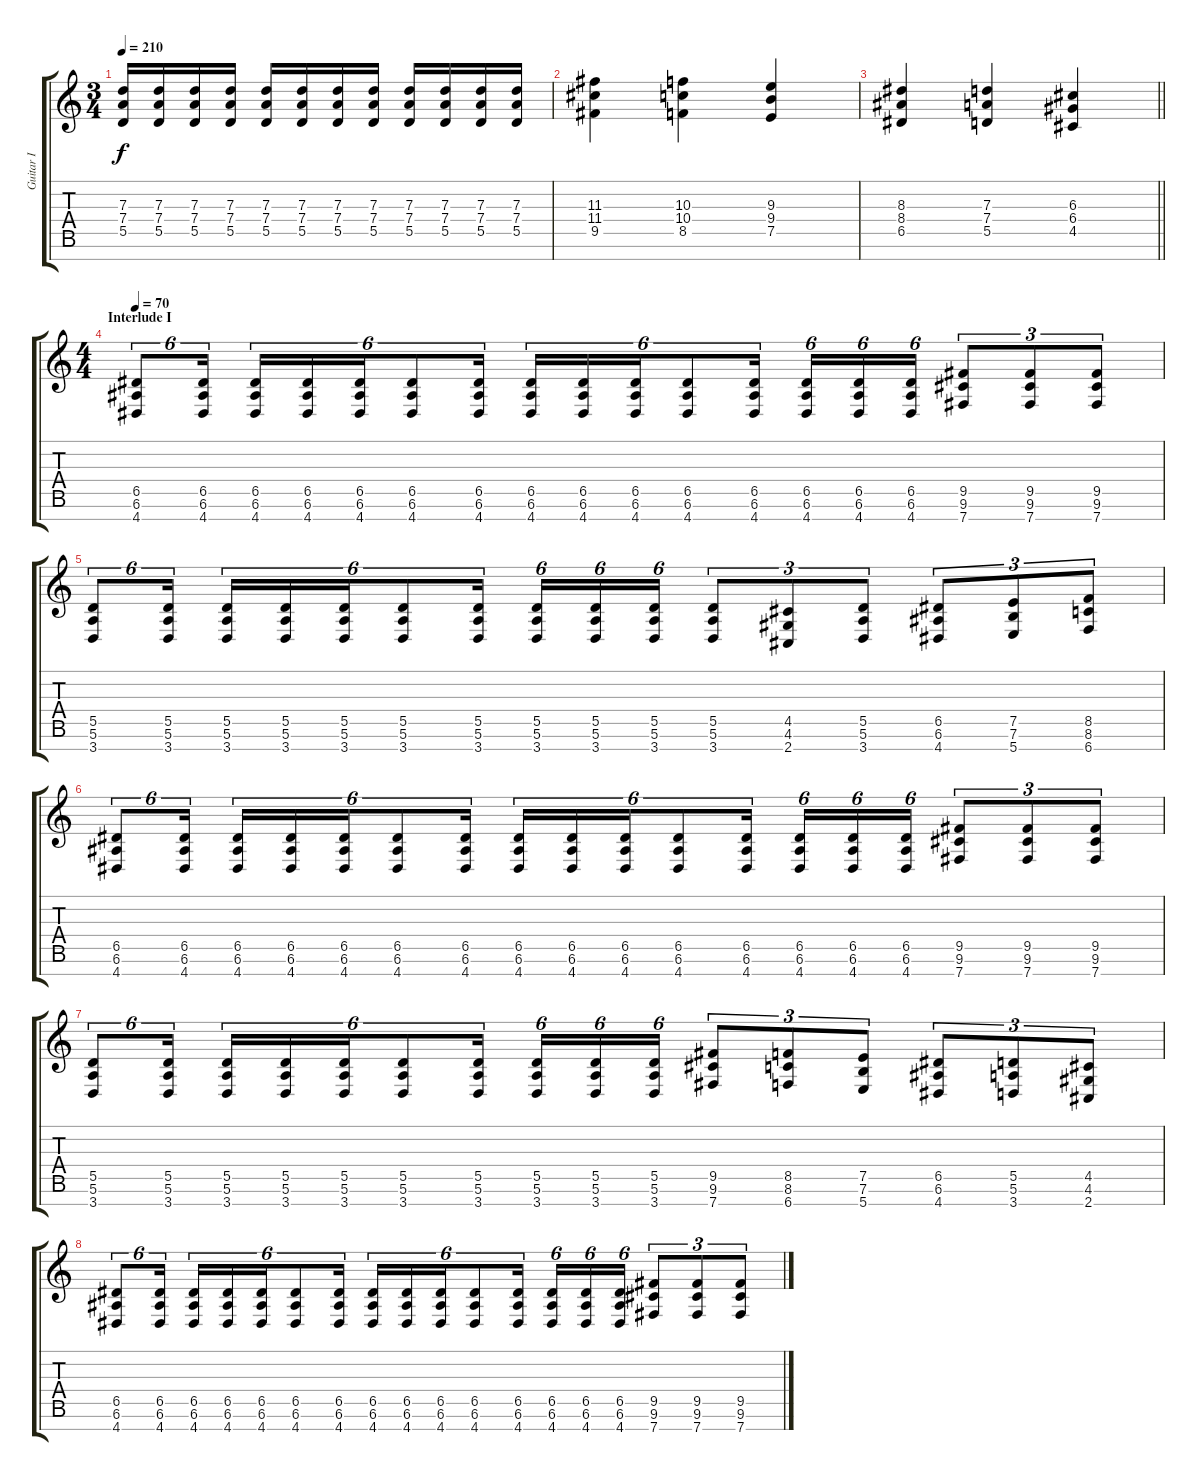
\track ("Guitar I" "Guitar I") {instrument distortionguitar}
\staff {score tabs}
\tuning (E4 B3 G3 D3 A2 E2 B1) {hide}
\ts (3 4)
\tempo 210
\clef g2
\ks c
(7.3 7.4 5.5).16{dy f} (7.3 7.4 5.5).16 (7.3 7.4 5.5).16 (7.3 7.4 5.5).16 (7.3 7.4 5.5).16 (7.3 7.4 5.5).16 (7.3 7.4 5.5).16 (7.3 7.4 5.5).16 (7.3 7.4 5.5).16 (7.3 7.4 5.5).16 (7.3 7.4 5.5).16 (7.3 7.4 5.5).16 |
(11.3 11.4 9.5).4 (10.3 10.4 8.5).4 (9.3 9.4 7.5).4 |
\barLineRight lightlight
(8.3 8.4 6.5).4 (7.3 7.4 5.5).4 (6.3 6.4 4.5).4 |
\ts (4 4)
\section ("" "Interlude I")
\tempo 70
(6.5 6.6 4.7).8{tu (6 4)} (6.5 6.6 4.7).16{tu (6 4) beam splitsecondary} (6.5 6.6 4.7).16{tu (6 4)} (6.5 6.6 4.7).16{tu (6 4)} (6.5 6.6 4.7).16{tu (6 4)} (6.5 6.6 4.7).8{tu (6 4)} (6.5 6.6 4.7).16{tu (6 4) beam splitsecondary} (6.5 6.6 4.7).16{tu (6 4)} (6.5 6.6 4.7).16{tu (6 4)} (6.5 6.6 4.7).16{tu (6 4)} (6.5 6.6 4.7).8{tu (6 4)} (6.5 6.6 4.7).16{tu (6 4) beam splitsecondary} (6.5 6.6 4.7).16{tu (6 4)} (6.5 6.6 4.7).16{tu (6 4)} (6.5 6.6 4.7).16{tu (6 4)} (9.5 9.6 7.7).8{tu (3 2)} (9.5 9.6 7.7).8{tu (3 2)} (9.5 9.6 7.7).8{tu (3 2)} |
(5.5 5.6 3.7).8{tu (6 4)} (5.5 5.6 3.7).16{tu (6 4) beam splitsecondary} (5.5 5.6 3.7).16{tu (6 4)} (5.5 5.6 3.7).16{tu (6 4)} (5.5 5.6 3.7).16{tu (6 4)} (5.5 5.6 3.7).8{tu (6 4)} (5.5 5.6 3.7).16{tu (6 4) beam splitsecondary} (5.5 5.6 3.7).16{tu (6 4)} (5.5 5.6 3.7).16{tu (6 4)} (5.5 5.6 3.7).16{tu (6 4)} (5.5 5.6 3.7).8{tu (3 2)} (4.5 4.6 2.7).8{tu (3 2)} (5.5 5.6 3.7).8{tu (3 2)} (6.5 6.6 4.7).8{tu (3 2)} (7.5 7.6 5.7).8{tu (3 2)} (8.5 8.6 6.7).8{tu (3 2)} |
(6.5 6.6 4.7).8{tu (6 4)} (6.5 6.6 4.7).16{tu (6 4) beam splitsecondary} (6.5 6.6 4.7).16{tu (6 4)} (6.5 6.6 4.7).16{tu (6 4)} (6.5 6.6 4.7).16{tu (6 4)} (6.5 6.6 4.7).8{tu (6 4)} (6.5 6.6 4.7).16{tu (6 4) beam splitsecondary} (6.5 6.6 4.7).16{tu (6 4)} (6.5 6.6 4.7).16{tu (6 4)} (6.5 6.6 4.7).16{tu (6 4)} (6.5 6.6 4.7).8{tu (6 4)} (6.5 6.6 4.7).16{tu (6 4) beam splitsecondary} (6.5 6.6 4.7).16{tu (6 4)} (6.5 6.6 4.7).16{tu (6 4)} (6.5 6.6 4.7).16{tu (6 4)} (9.5 9.6 7.7).8{tu (3 2)} (9.5 9.6 7.7).8{tu (3 2)} (9.5 9.6 7.7).8{tu (3 2)} |
(5.5 5.6 3.7).8{tu (6 4)} (5.5 5.6 3.7).16{tu (6 4) beam splitsecondary} (5.5 5.6 3.7).16{tu (6 4)} (5.5 5.6 3.7).16{tu (6 4)} (5.5 5.6 3.7).16{tu (6 4)} (5.5 5.6 3.7).8{tu (6 4)} (5.5 5.6 3.7).16{tu (6 4) beam splitsecondary} (5.5 5.6 3.7).16{tu (6 4)} (5.5 5.6 3.7).16{tu (6 4)} (5.5 5.6 3.7).16{tu (6 4)} (9.5 9.6 7.7).8{tu (3 2)} (8.5 8.6 6.7).8{tu (3 2)} (7.5 7.6 5.7).8{tu (3 2)} (6.5 6.6 4.7).8{tu (3 2)} (5.5 5.6 3.7).8{tu (3 2)} (4.5 4.6 2.7).8{tu (3 2)} |
(6.5 6.6 4.7).8{tu (6 4)} (6.5 6.6 4.7).16{tu (6 4) beam splitsecondary} (6.5 6.6 4.7).16{tu (6 4)} (6.5 6.6 4.7).16{tu (6 4)} (6.5 6.6 4.7).16{tu (6 4)} (6.5 6.6 4.7).8{tu (6 4)} (6.5 6.6 4.7).16{tu (6 4) beam splitsecondary} (6.5 6.6 4.7).16{tu (6 4)} (6.5 6.6 4.7).16{tu (6 4)} (6.5 6.6 4.7).16{tu (6 4)} (6.5 6.6 4.7).8{tu (6 4)} (6.5 6.6 4.7).16{tu (6 4) beam splitsecondary} (6.5 6.6 4.7).16{tu (6 4)} (6.5 6.6 4.7).16{tu (6 4)} (6.5 6.6 4.7).16{tu (6 4)} (9.5 9.6 7.7).8{tu (3 2)} (9.5 9.6 7.7).8{tu (3 2)} (9.5 9.6 7.7).8{tu (3 2)}
